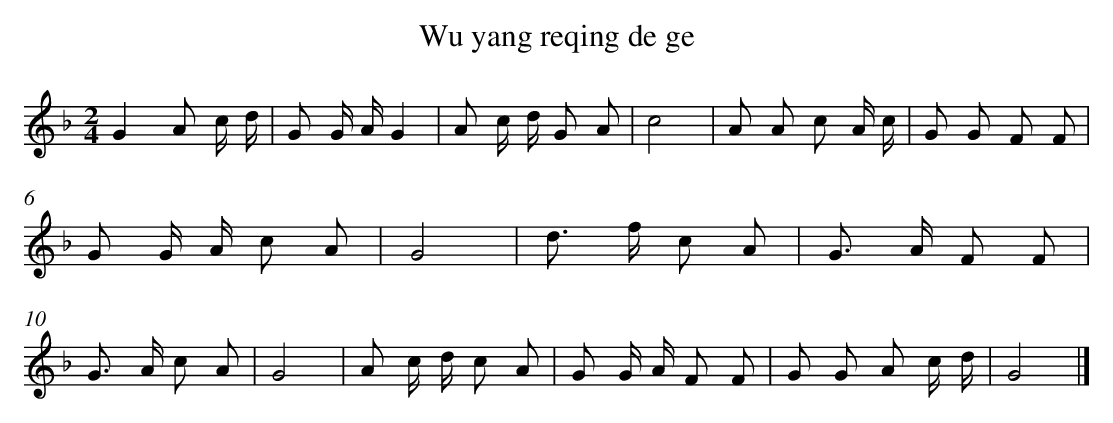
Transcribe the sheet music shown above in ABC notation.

X:1
T: Wu yang reqing de ge
L: 1/8
M: 2/4
K: F
G2A c/ d/ [I:setbarnb 1]|
G G/ A/G2 |
A c/ d/ G A |
c4 |
A A c A/ c/ |
G G F F |
G G/ A/ c A |
G4 |
d> f c A |
G> A F F |
G> A c A |
G4 |
A c/ d/ c A |
G G/ A/ F F |
G G A c/ d/ |
G4 |]
